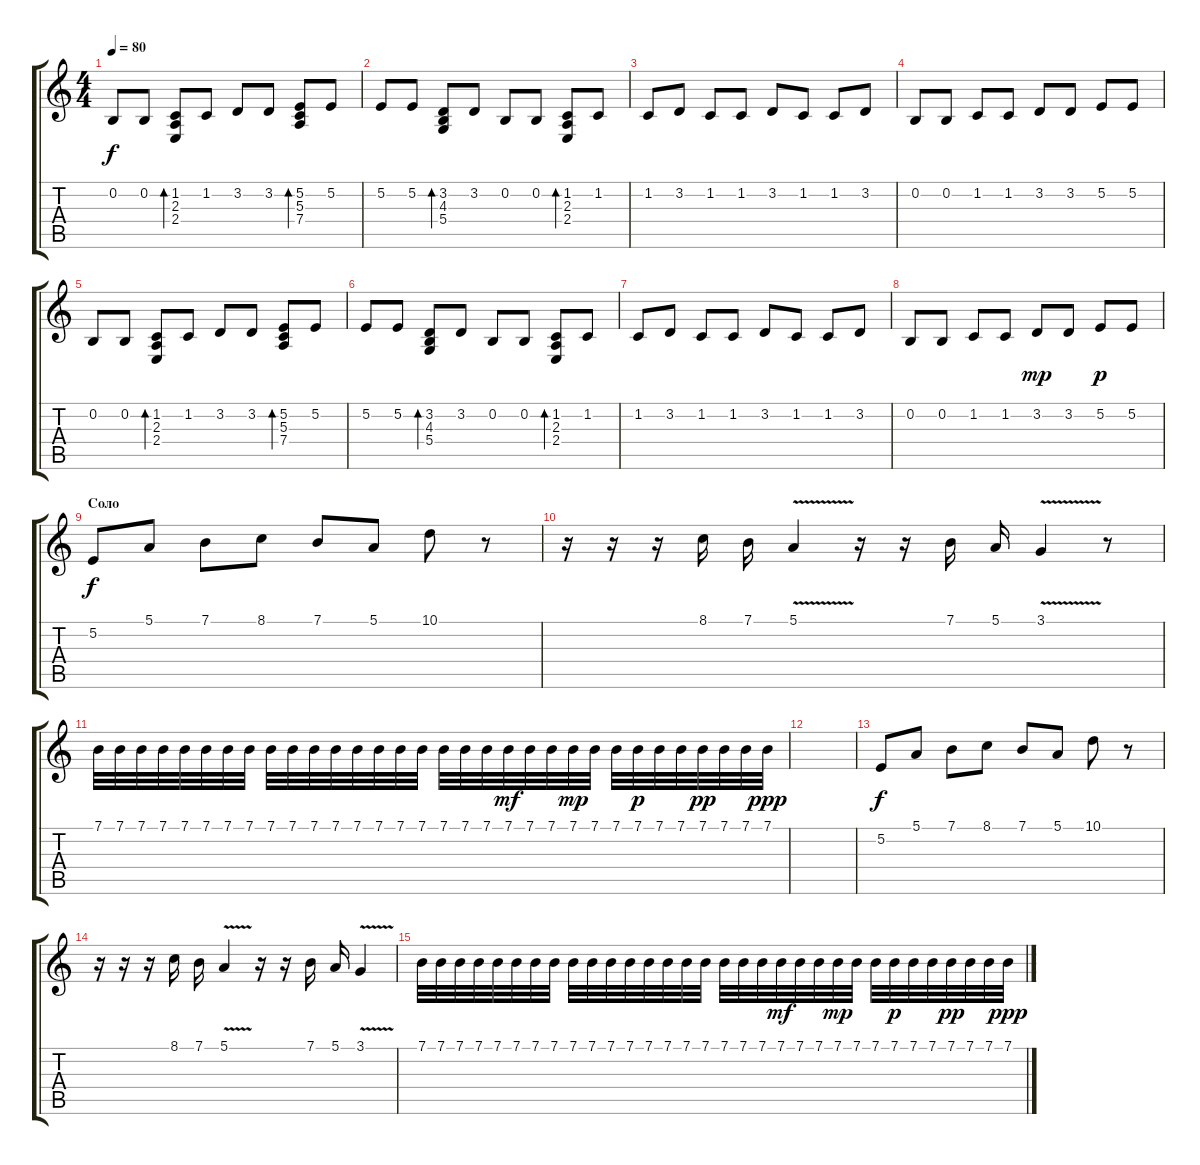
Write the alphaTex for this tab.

\track "" {instrument sitar}
\staff {score tabs}
\tuning (E4 B3 G3 D3 A2 E2) {hide}
\ts (4 4)
\tempo 80
\clef g2
\ks c
0.2.8{dy f} 0.2.8 (1.2 2.3 2.4).8{bd 240} 1.2.8 3.2.8 3.2.8 (5.2 5.3 7.4).8{bd 240} 5.2.8 |
5.2.8 5.2.8 (3.2 4.3 5.4).8{bd 240} 3.2.8 0.2.8 0.2.8 (1.2 2.3 2.4).8{bd 240} 1.2.8 |
1.2.8 3.2.8 1.2.8 1.2.8 3.2.8 1.2.8 1.2.8 3.2.8 |
0.2.8 0.2.8 1.2.8 1.2.8 3.2.8 3.2.8 5.2.8 5.2.8 |
0.2.8 0.2.8 (1.2 2.3 2.4).8{bd 240} 1.2.8 3.2.8 3.2.8 (5.2 5.3 7.4).8{bd 240} 5.2.8 |
5.2.8 5.2.8 (3.2 4.3 5.4).8{bd 240} 3.2.8 0.2.8 0.2.8 (1.2 2.3 2.4).8{bd 240} 1.2.8 |
1.2.8 3.2.8 1.2.8 1.2.8 3.2.8 1.2.8 1.2.8 3.2.8 |
0.2.8 0.2.8 1.2.8 1.2.8 3.2.8{dy mp} 3.2.8 5.2.8{dy p} 5.2.8 |
\section ("" "Соло")
5.2.8{dy f} 5.1.8 7.1.8 8.1.8 7.1.8 5.1.8 10.1.8 r.8 |
r.16 r.16 r.16 8.1.16 7.1.16 5.1{v}.4 r.16 r.16 7.1.16 5.1.16 3.1{v}.4 r.8 |
7.1.32 7.1.32 7.1.32 7.1.32 7.1.32 7.1.32 7.1.32 7.1.32 7.1.32 7.1.32 7.1.32 7.1.32 7.1.32 7.1.32 7.1.32 7.1.32 7.1.32 7.1.32 7.1.32 7.1.32{dy mf} 7.1.32 7.1.32 7.1.32{dy mp} 7.1.32 7.1.32 7.1.32{dy p} 7.1.32 7.1.32 7.1.32{dy pp} 7.1.32 7.1.32 7.1.32{dy ppp} |
|
5.2.8{dy f} 5.1.8 7.1.8 8.1.8 7.1.8 5.1.8 10.1.8 r.8 |
r.16 r.16 r.16 8.1.16 7.1.16 5.1{v}.4 r.16 r.16 7.1.16 5.1.16 3.1{v}.4 |
7.1.32 7.1.32 7.1.32 7.1.32 7.1.32 7.1.32 7.1.32 7.1.32 7.1.32 7.1.32 7.1.32 7.1.32 7.1.32 7.1.32 7.1.32 7.1.32 7.1.32 7.1.32 7.1.32 7.1.32{dy mf} 7.1.32 7.1.32 7.1.32{dy mp} 7.1.32 7.1.32 7.1.32{dy p} 7.1.32 7.1.32 7.1.32{dy pp} 7.1.32 7.1.32 7.1.32{dy ppp}
